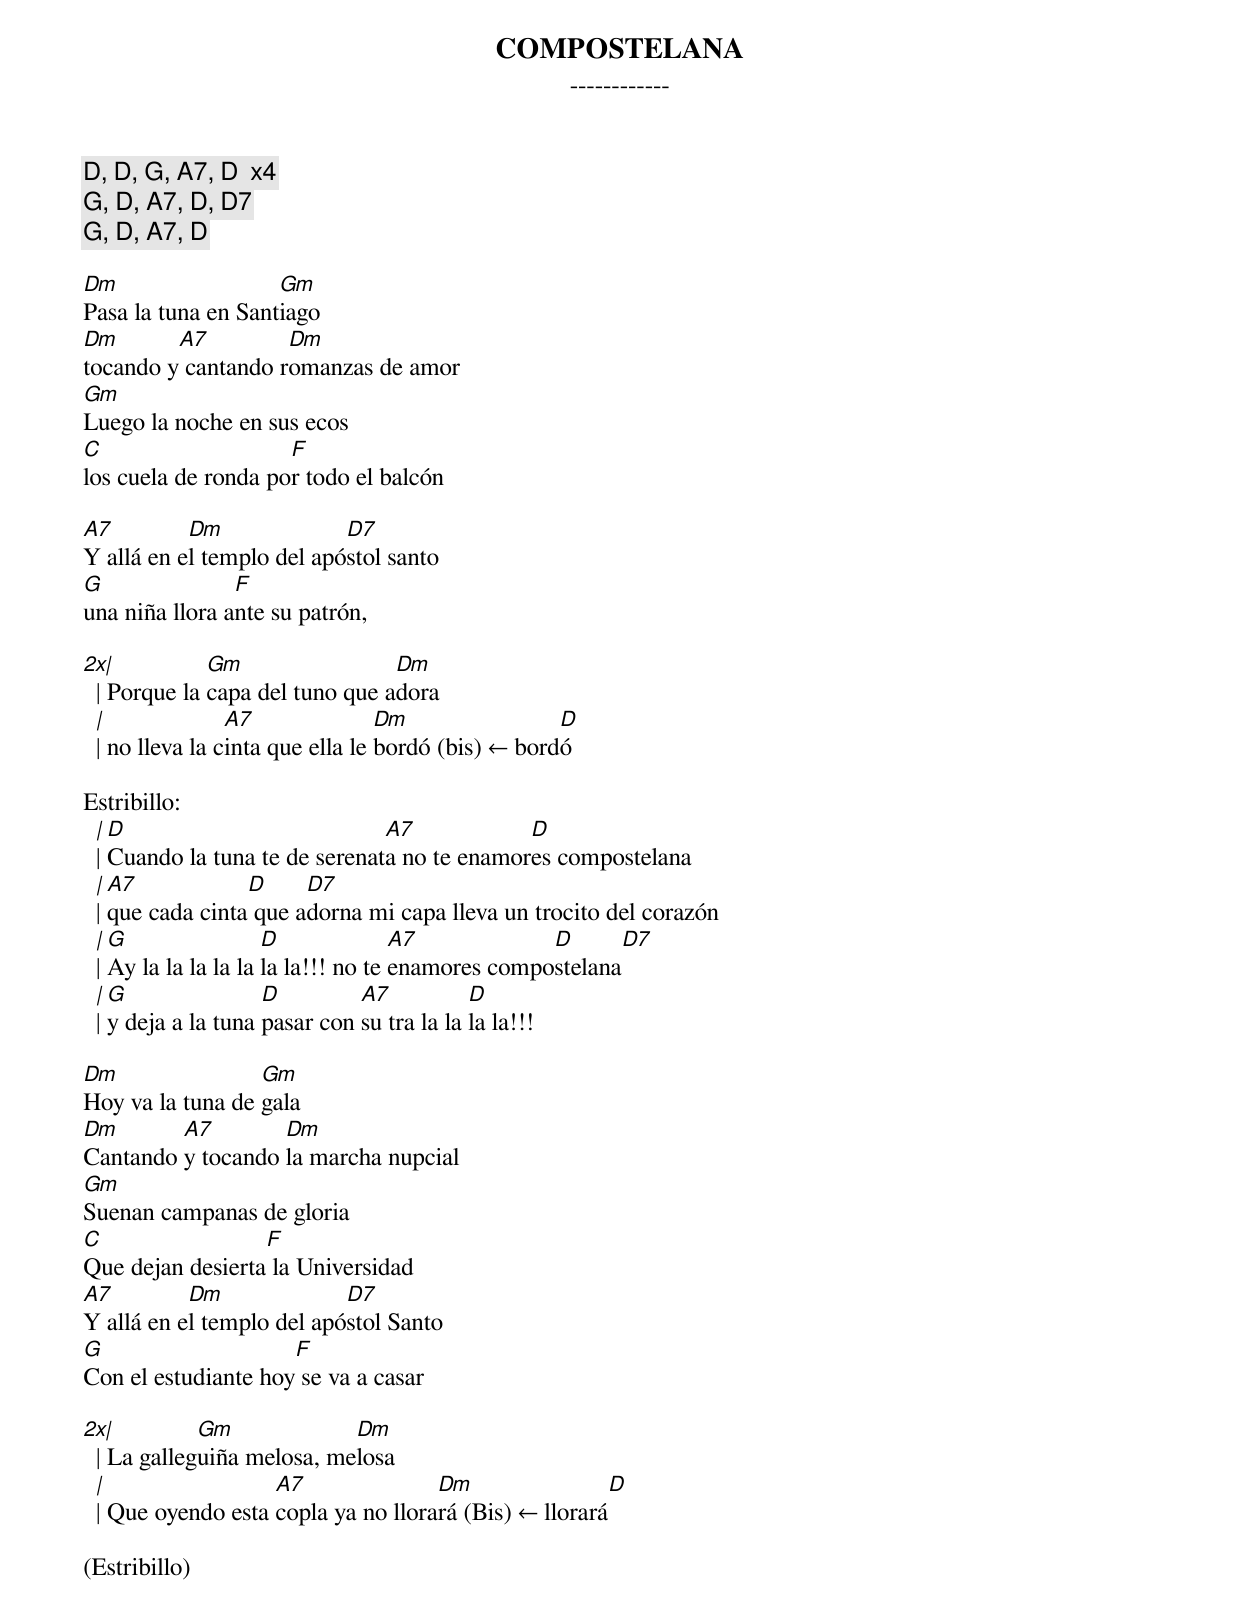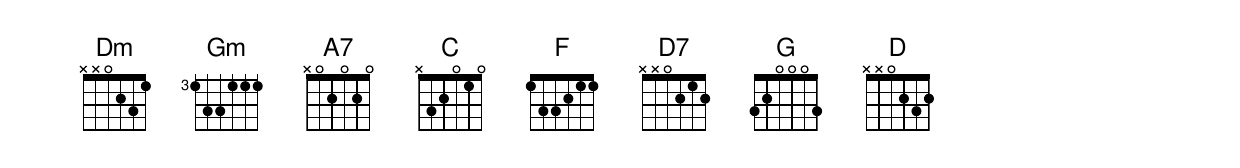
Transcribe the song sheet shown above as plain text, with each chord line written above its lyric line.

COMPOSTELANA
------------

[ D, D, G, A7, D  ]x4
[ G, D, A7, D, D7 ]
[ G, D, A7, D ]

Dm                  Gm
Pasa la tuna en Santiago
Dm       A7         Dm
tocando y cantando romanzas de amor
Gm
Luego la noche en sus ecos
C                    F
los cuela de ronda por todo el balcón

A7         Dm              D7
Y allá en el templo del apóstol santo
G               F
una niña llora ante su patrón,

2x|           Gm                 Dm
  | Porque la capa del tuno que adora
  |              A7               Dm                D
  | no lleva la cinta que ella le bordó (bis) ← bordó

Estribillo:
  | D                           A7            D
  | Cuando la tuna te de serenata no te enamores compostelana
  | A7            D     D7
  | que cada cinta que adorna mi capa lleva un trocito del corazón
  | G                 D              A7            D       D7
  | Ay la la la la la la la!!! no te enamores compostelana
  | G                D         A7           D
  | y deja a la tuna pasar con su tra la la la la!!!

Dm                Gm
Hoy va la tuna de gala
Dm       A7        Dm
Cantando y tocando la marcha nupcial
Gm
Suenan campanas de gloria
C                 F
Que dejan desierta la Universidad
A7         Dm              D7
Y allá en el templo del apóstol Santo
G                    F
Con el estudiante hoy se va a casar

2x|          Gm             Dm
  | La galleguiña melosa, melosa
  |                 A7               Dm                D
  | Que oyendo esta copla ya no llorará (Bis) ← llorará

(Estribillo)
